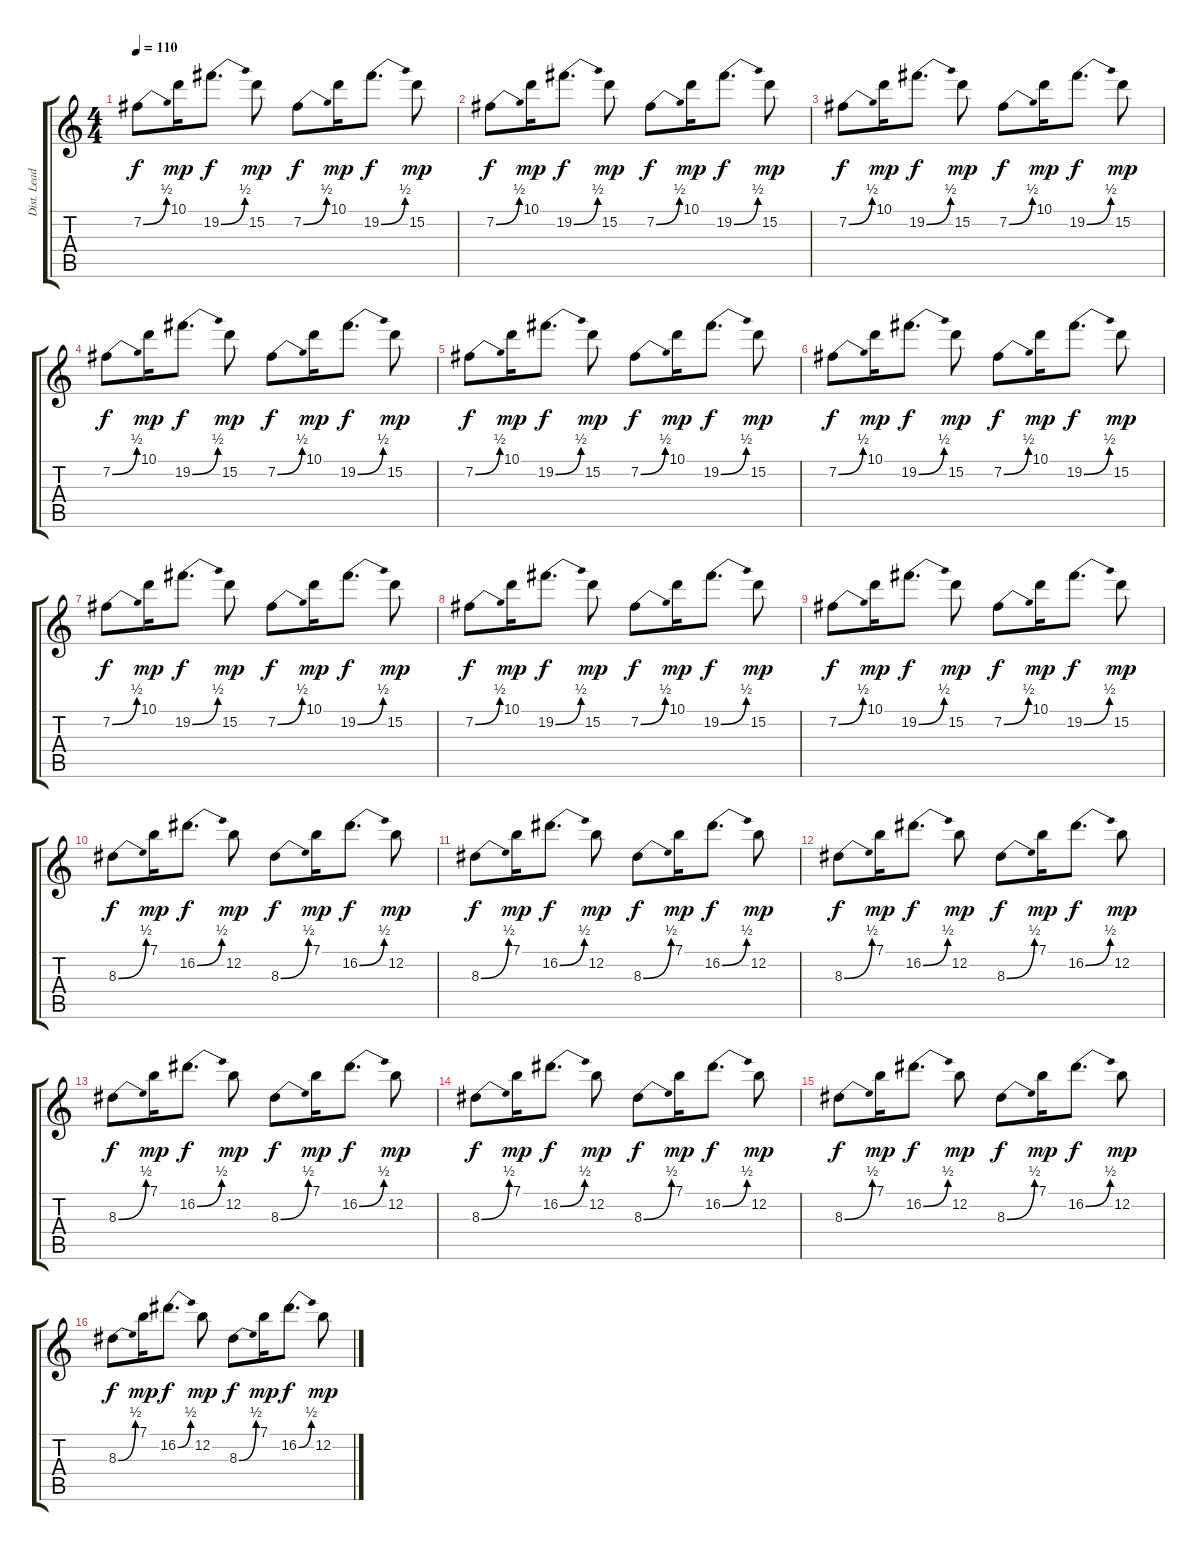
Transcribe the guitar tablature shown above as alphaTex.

\track ("Dist. Lead" "Dist. Lead") {instrument distortionguitar}
\staff {score tabs}
\tuning (E4 B3 G3 D3 A2 E2) {hide}
\ts (4 4)
\tempo 110
\clef g2
\ks c
7.2{be (bend 0 0 60 2)}.8{dy f} 10.1.16{dy mp} 19.2{be (bend 0 0 60 2)}.8{d dy f} 15.2.8{dy mp} 7.2{be (bend 0 0 60 2)}.8{dy f} 10.1.16{dy mp} 19.2{be (bend 0 0 60 2)}.8{d dy f} 15.2.8{dy mp} |
7.2{be (bend 0 0 60 2)}.8{dy f} 10.1.16{dy mp} 19.2{be (bend 0 0 60 2)}.8{d dy f} 15.2.8{dy mp} 7.2{be (bend 0 0 60 2)}.8{dy f} 10.1.16{dy mp} 19.2{be (bend 0 0 60 2)}.8{d dy f} 15.2.8{dy mp} |
7.2{be (bend 0 0 60 2)}.8{dy f} 10.1.16{dy mp} 19.2{be (bend 0 0 60 2)}.8{d dy f} 15.2.8{dy mp} 7.2{be (bend 0 0 60 2)}.8{dy f} 10.1.16{dy mp} 19.2{be (bend 0 0 60 2)}.8{d dy f} 15.2.8{dy mp} |
7.2{be (bend 0 0 60 2)}.8{dy f} 10.1.16{dy mp} 19.2{be (bend 0 0 60 2)}.8{d dy f} 15.2.8{dy mp} 7.2{be (bend 0 0 60 2)}.8{dy f} 10.1.16{dy mp} 19.2{be (bend 0 0 60 2)}.8{d dy f} 15.2.8{dy mp} |
7.2{be (bend 0 0 60 2)}.8{dy f} 10.1.16{dy mp} 19.2{be (bend 0 0 60 2)}.8{d dy f} 15.2.8{dy mp} 7.2{be (bend 0 0 60 2)}.8{dy f} 10.1.16{dy mp} 19.2{be (bend 0 0 60 2)}.8{d dy f} 15.2.8{dy mp} |
7.2{be (bend 0 0 60 2)}.8{dy f} 10.1.16{dy mp} 19.2{be (bend 0 0 60 2)}.8{d dy f} 15.2.8{dy mp} 7.2{be (bend 0 0 60 2)}.8{dy f} 10.1.16{dy mp} 19.2{be (bend 0 0 60 2)}.8{d dy f} 15.2.8{dy mp} |
7.2{be (bend 0 0 60 2)}.8{dy f} 10.1.16{dy mp} 19.2{be (bend 0 0 60 2)}.8{d dy f} 15.2.8{dy mp} 7.2{be (bend 0 0 60 2)}.8{dy f} 10.1.16{dy mp} 19.2{be (bend 0 0 60 2)}.8{d dy f} 15.2.8{dy mp} |
7.2{be (bend 0 0 60 2)}.8{dy f} 10.1.16{dy mp} 19.2{be (bend 0 0 60 2)}.8{d dy f} 15.2.8{dy mp} 7.2{be (bend 0 0 60 2)}.8{dy f} 10.1.16{dy mp} 19.2{be (bend 0 0 60 2)}.8{d dy f} 15.2.8{dy mp} |
7.2{be (bend 0 0 60 2)}.8{dy f} 10.1.16{dy mp} 19.2{be (bend 0 0 60 2)}.8{d dy f} 15.2.8{dy mp} 7.2{be (bend 0 0 60 2)}.8{dy f} 10.1.16{dy mp} 19.2{be (bend 0 0 60 2)}.8{d dy f} 15.2.8{dy mp} |
8.3{be (bend 0 0 60 2)}.8{dy f} 7.1.16{dy mp} 16.2{be (bend 0 0 60 2)}.8{d dy f} 12.2.8{dy mp} 8.3{be (bend 0 0 60 2)}.8{dy f} 7.1.16{dy mp} 16.2{be (bend 0 0 60 2)}.8{d dy f} 12.2.8{dy mp} |
8.3{be (bend 0 0 60 2)}.8{dy f} 7.1.16{dy mp} 16.2{be (bend 0 0 60 2)}.8{d dy f} 12.2.8{dy mp} 8.3{be (bend 0 0 60 2)}.8{dy f} 7.1.16{dy mp} 16.2{be (bend 0 0 60 2)}.8{d dy f} 12.2.8{dy mp} |
8.3{be (bend 0 0 60 2)}.8{dy f} 7.1.16{dy mp} 16.2{be (bend 0 0 60 2)}.8{d dy f} 12.2.8{dy mp} 8.3{be (bend 0 0 60 2)}.8{dy f} 7.1.16{dy mp} 16.2{be (bend 0 0 60 2)}.8{d dy f} 12.2.8{dy mp} |
8.3{be (bend 0 0 60 2)}.8{dy f} 7.1.16{dy mp} 16.2{be (bend 0 0 60 2)}.8{d dy f} 12.2.8{dy mp} 8.3{be (bend 0 0 60 2)}.8{dy f} 7.1.16{dy mp} 16.2{be (bend 0 0 60 2)}.8{d dy f} 12.2.8{dy mp} |
8.3{be (bend 0 0 60 2)}.8{dy f} 7.1.16{dy mp} 16.2{be (bend 0 0 60 2)}.8{d dy f} 12.2.8{dy mp} 8.3{be (bend 0 0 60 2)}.8{dy f} 7.1.16{dy mp} 16.2{be (bend 0 0 60 2)}.8{d dy f} 12.2.8{dy mp} |
8.3{be (bend 0 0 60 2)}.8{dy f} 7.1.16{dy mp} 16.2{be (bend 0 0 60 2)}.8{d dy f} 12.2.8{dy mp} 8.3{be (bend 0 0 60 2)}.8{dy f} 7.1.16{dy mp} 16.2{be (bend 0 0 60 2)}.8{d dy f} 12.2.8{dy mp} |
8.3{be (bend 0 0 60 2)}.8{dy f} 7.1.16{dy mp} 16.2{be (bend 0 0 60 2)}.8{d dy f} 12.2.8{dy mp} 8.3{be (bend 0 0 60 2)}.8{dy f} 7.1.16{dy mp} 16.2{be (bend 0 0 60 2)}.8{d dy f} 12.2.8{dy mp}
